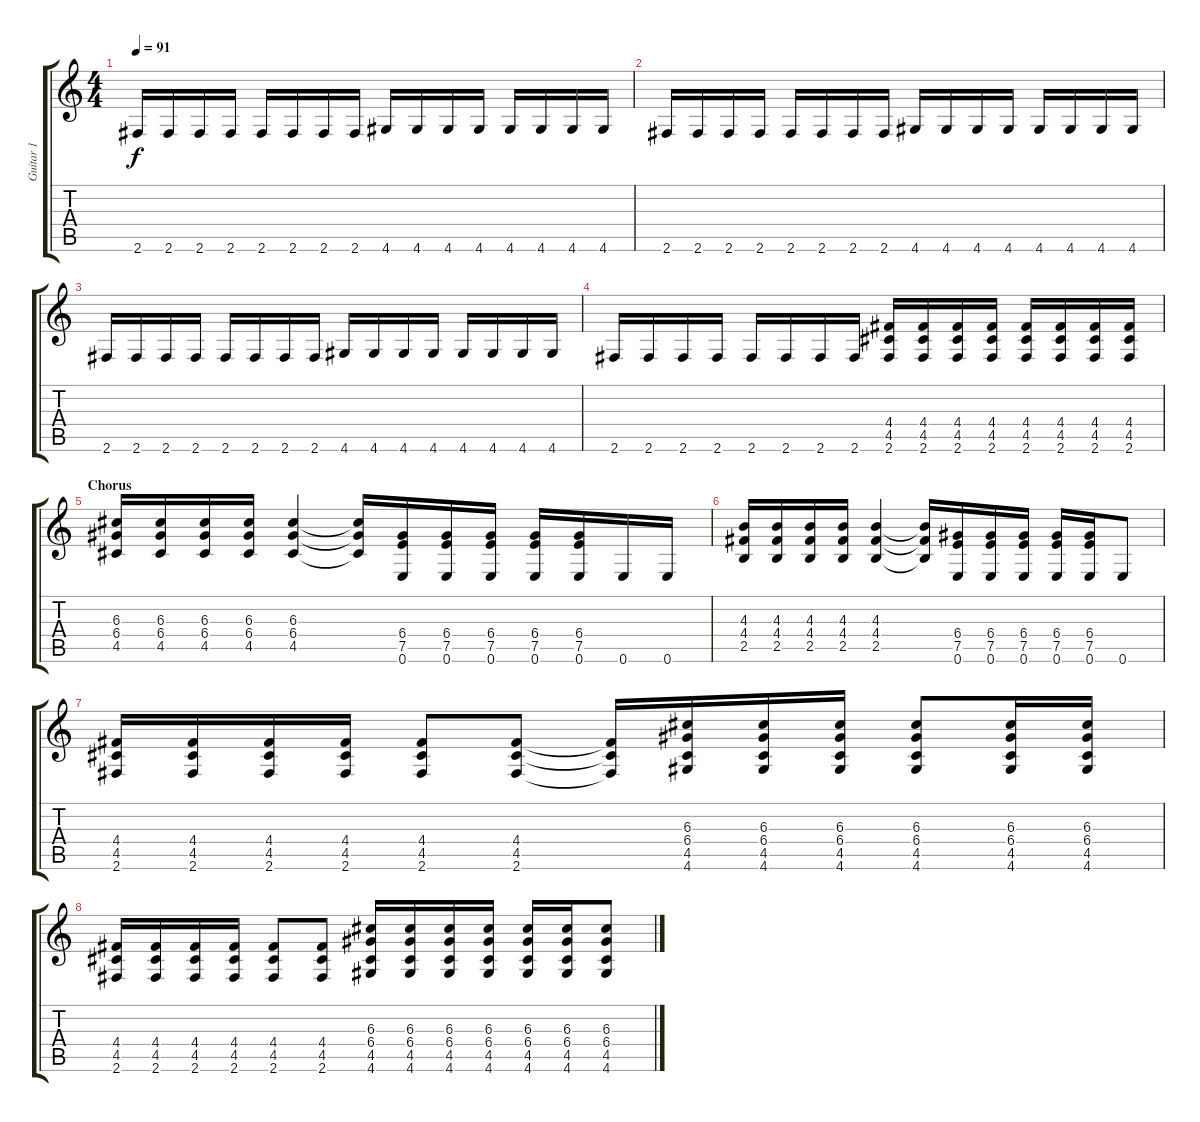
\track ("Guitar 1" "Guitar 1") {instrument distortionguitar}
\staff {score tabs}
\tuning (E4 B3 G3 D3 A2 E2) {hide}
\ts (4 4)
\tempo 91
\clef g2
\ks c
2.6.16{dy f} 2.6.16 2.6.16 2.6.16 2.6.16 2.6.16 2.6.16 2.6.16 4.6.16 4.6.16 4.6.16 4.6.16 4.6.16 4.6.16 4.6.16 4.6.16 |
2.6.16 2.6.16 2.6.16 2.6.16 2.6.16 2.6.16 2.6.16 2.6.16 4.6.16 4.6.16 4.6.16 4.6.16 4.6.16 4.6.16 4.6.16 4.6.16 |
2.6.16 2.6.16 2.6.16 2.6.16 2.6.16 2.6.16 2.6.16 2.6.16 4.6.16 4.6.16 4.6.16 4.6.16 4.6.16 4.6.16 4.6.16 4.6.16 |
2.6.16 2.6.16 2.6.16 2.6.16 2.6.16 2.6.16 2.6.16 2.6.16 (4.4 4.5 2.6).16 (4.4 4.5 2.6).16 (4.4 4.5 2.6).16 (4.4 4.5 2.6).16 (4.4 4.5 2.6).16 (4.4 4.5 2.6).16 (4.4 4.5 2.6).16 (4.4 4.5 2.6).16 |
\section ("" "Chorus")
(6.3 6.4 4.5).16 (6.3 6.4 4.5).16 (6.3 6.4 4.5).16 (6.3 6.4 4.5).16 (6.3 6.4 4.5).4 (6.3{t} 6.4{t} 4.5{t}).16 (6.4 7.5 0.6).16 (6.4 7.5 0.6).16 (6.4 7.5 0.6).16 (6.4 7.5 0.6).16 (6.4 7.5 0.6).16 0.6.16 0.6.16 |
(4.3 4.4 2.5).16 (4.3 4.4 2.5).16 (4.3 4.4 2.5).16 (4.3 4.4 2.5).16 (4.3 4.4 2.5).4 (4.3{t} 4.4{t} 2.5{t}).16 (6.4 7.5 0.6).16 (6.4 7.5 0.6).16 (6.4 7.5 0.6).16 (6.4 7.5 0.6).16 (6.4 7.5 0.6).16 0.6.8 |
(4.4 4.5 2.6).16 (4.4 4.5 2.6).16 (4.4 4.5 2.6).16 (4.4 4.5 2.6).16 (4.4 4.5 2.6).8 (4.4 4.5 2.6).8 (4.4{t} 4.5{t} 2.6{t}).16 (6.3 6.4 4.5 4.6).16 (6.3 6.4 4.5 4.6).16 (6.3 6.4 4.5 4.6).16 (6.3 6.4 4.5 4.6).8 (6.3 6.4 4.5 4.6).16 (6.3 6.4 4.5 4.6).16 |
(4.4 4.5 2.6).16 (4.4 4.5 2.6).16 (4.4 4.5 2.6).16 (4.4 4.5 2.6).16 (4.4 4.5 2.6).8 (4.4 4.5 2.6).8 (6.3 6.4 4.5 4.6).16 (6.3 6.4 4.5 4.6).16 (6.3 6.4 4.5 4.6).16 (6.3 6.4 4.5 4.6).16 (6.3 6.4 4.5 4.6).16 (6.3 6.4 4.5 4.6).16 (6.3 6.4 4.5 4.6).8
